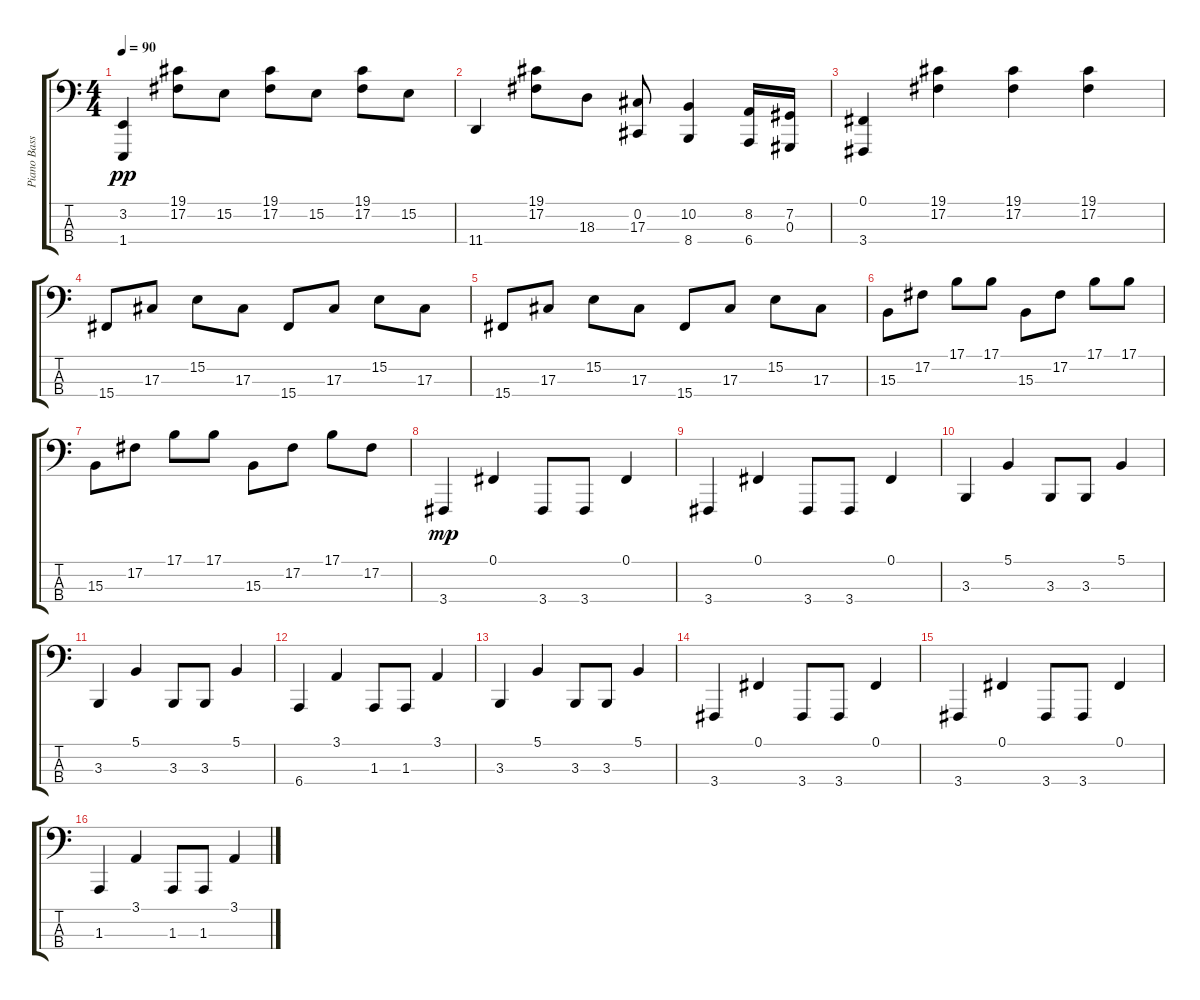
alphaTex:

\track ("Piano Bass (Dizzy)" "Piano Bass") {instrument brightacousticpiano}
\staff {score tabs}
\tuning (Gb2 Db2 Ab1 Eb1) {hide}
\ts (4 4)
\tempo 90
\clef f4
\ks c
(3.2 1.4).4{dy pp} (19.1 17.2).8 15.2.8 (19.1 17.2).8 15.2.8 (19.1 17.2).8 15.2.8 |
11.4.4 (19.1 17.2).8 18.3.8 (0.2 17.3).8 (10.2 8.4).4 (8.2 6.4).16 (7.2 0.3).16 |
(0.1 3.4).4 (19.1 17.2).4 (19.1 17.2).4 (19.1 17.2).4 |
15.4.8 17.3.8 15.2.8 17.3.8 15.4.8 17.3.8 15.2.8 17.3.8 |
15.4.8 17.3.8 15.2.8 17.3.8 15.4.8 17.3.8 15.2.8 17.3.8 |
15.3.8 17.2.8 17.1.8 17.1.8 15.3.8 17.2.8 17.1.8 17.1.8 |
15.3.8 17.2.8 17.1.8 17.1.8 15.3.8 17.2.8 17.1.8 17.2.8 |
3.4.4{dy mp} 0.1.4 3.4.8 3.4.8 0.1.4 |
3.4.4 0.1.4 3.4.8 3.4.8 0.1.4 |
3.3.4 5.1.4 3.3.8 3.3.8 5.1.4 |
3.3.4 5.1.4 3.3.8 3.3.8 5.1.4 |
6.4.4 3.1.4 1.3.8 1.3.8 3.1.4 |
3.3.4 5.1.4 3.3.8 3.3.8 5.1.4 |
3.4.4 0.1.4 3.4.8 3.4.8 0.1.4 |
3.4.4 0.1.4 3.4.8 3.4.8 0.1.4 |
1.3.4 3.1.4 1.3.8 1.3.8 3.1.4
